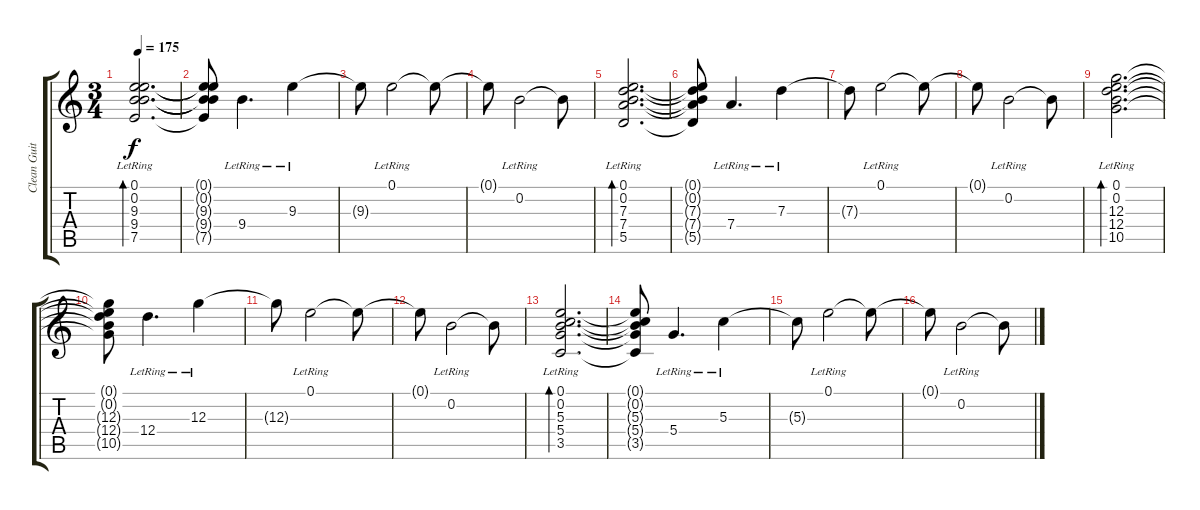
\track ("Clean Guitar" "Clean Guit") {instrument electricguitarjazz}
\staff {score tabs}
\tuning (E4 B3 G3 D3 A2 E2) {hide}
\ts (3 4)
\tempo 175
\clef g2
\ks c
(0.1{lr} 0.2{lr} 9.3{lr} 9.4{lr} 7.5{lr}).2{d bd 480 dy f} |
(0.1{t} 0.2{t} 9.3{t} 9.4{t} 7.5{t}).8 9.4{lr}.4{d} 9.3{lr}.4 |
9.3{t}.8 0.1{lr}.2 0.1{t}.8 |
0.1{t}.8 0.2{lr}.2 0.2{t}.8 |
(0.1{lr} 0.2{lr} 7.3{lr} 7.4{lr} 5.5{lr}).2{d bd 480} |
(0.1{t} 0.2{t} 7.3{t} 7.4{t} 5.5{t}).8 7.4{lr}.4{d} 7.3{lr}.4 |
7.3{t}.8 0.1{lr}.2 0.1{t}.8 |
0.1{t}.8 0.2{lr}.2 0.2{t}.8 |
(0.1{lr} 0.2{lr} 12.3{lr} 12.4{lr} 10.5{lr}).2{d bd 480} |
(0.1{t} 0.2{t} 12.3{t} 12.4{t} 10.5{t}).8 12.4{lr}.4{d} 12.3{lr}.4 |
12.3{t}.8 0.1{lr}.2 0.1{t}.8 |
0.1{t}.8 0.2{lr}.2 0.2{t}.8 |
(0.1{lr} 0.2{lr} 5.3{lr} 5.4{lr} 3.5{lr}).2{d bd 480} |
(0.1{t} 0.2{t} 5.3{t} 5.4{t} 3.5{t}).8 5.4{lr}.4{d} 5.3{lr}.4 |
5.3{t}.8 0.1{lr}.2 0.1{t}.8 |
0.1{t}.8 0.2{lr}.2 0.2{t}.8
